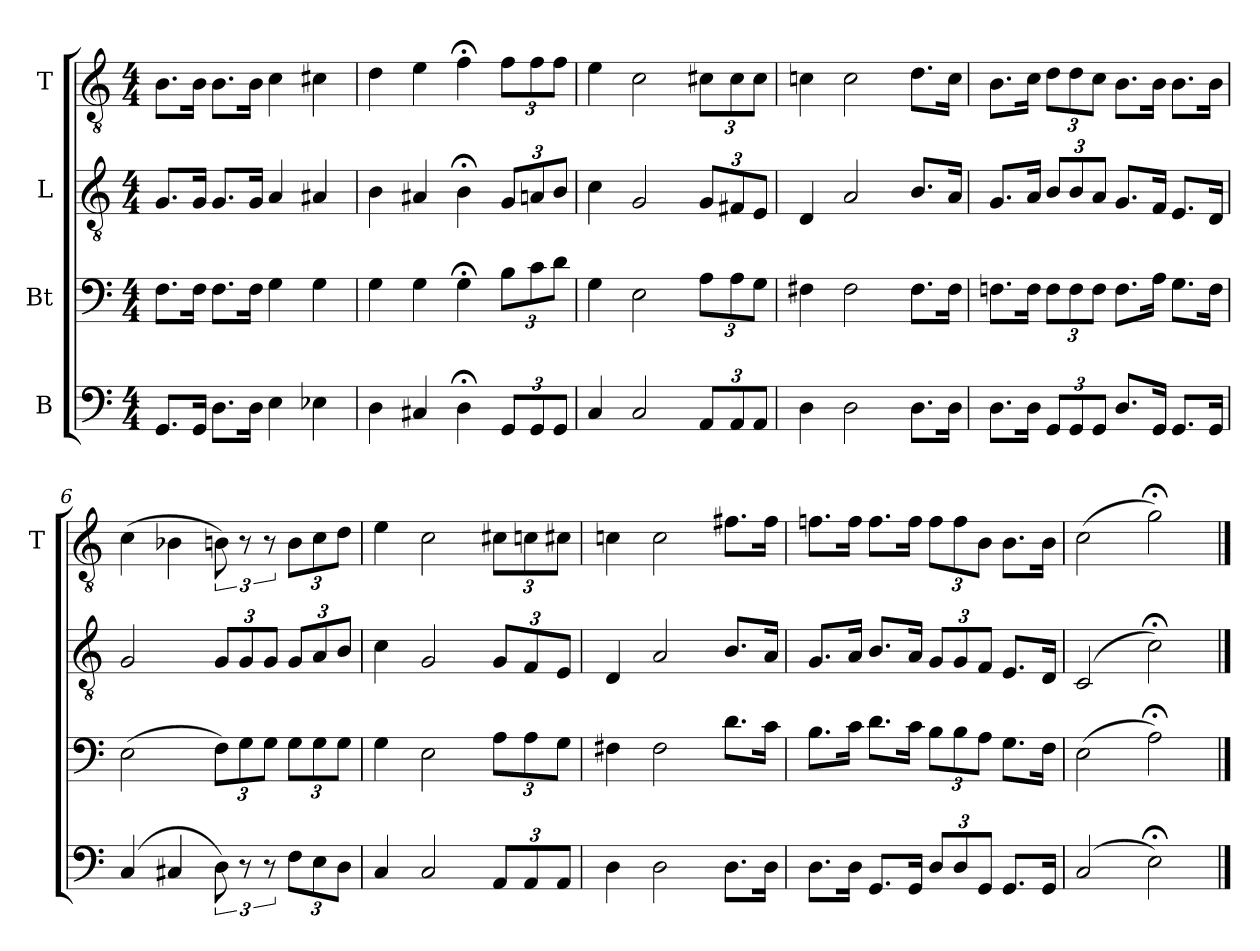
**kern	**kern	**kern	**kern
*part4	*part3	*part2	*part1
*staff4	*staff3	*staff2	*staff1
*I"B	*I"Bt	*I"L	*I"T
*	*	*	*I'T
*clefF4	*clefF4	*clefGv2	*clefGv2
*k[]	*k[]	*k[]	*k[]
*C:	*C:	*C:	*C:
*M4/4	*M4/4	*M4/4	*M4/4
=1	=1	=1	=1
8.GGL	8.FL	8.GL	8.BL
16GGJk	16FJk	16GJk	16BJk
8.DL	8.FL	8.GL	8.BL
16DJk	16FJk	16GJk	16BJk
4E	4G	4A	4c
4E-X	4G	4A#X	4c#X
=2	=2	=2	=2
4D	4G	4B	4d
4C#X	4G	4A#X	4e
4D;<	4G;<	4B;<	4f;<
12GGL	12BL	12GL	12fL
12GG	12c	12An	12f
12GGJ	12dJ	12BJ	12fJ
=3	=3	=3	=3
4C	4G	4c	4e
2C	2E	2G	2c
12AAL	12AL	12GL	12c#XL
12AA	12A	12F#X	12c#
12AAJ	12GJ	12EJ	12c#J
=4	=4	=4	=4
4D	4F#X	4D	4cn
2D	2F#	2A	2c
8.DL	8.F#L	8.BL	8.dL
16DJk	16F#Jk	16AJk	16cJk
=5	=5	=5	=5
8.DL	8.FnL	8.GL	8.BL
16DJk	16FJk	16AJk	16cJk
12GGL	12FL	12BL	12dL
12GG	12F	12B	12d
12GGJ	12FJ	12AJ	12cJ
8.DL	8.FL	8.GL	8.BL
16GGJk	16AJk	16FJk	16BJk
8.GGL	8.GL	8.EL	8.BL
16GGJk	16FJk	16DJk	16BJk
=6	=6	=6	=6
(4C	(2E	2G	(4c
4C#X	.	.	4B-X
12D)	12FL)	12GL	12Bn)
12r	12G	12G	12r
12r	12GJ	12GJ	12r
12FL	12GL	12GL	12BL
12E	12G	12A	12c
12DJ	12GJ	12BJ	12dJ
=7	=7	=7	=7
4C	4G	4c	4e
2C	2E	2G	2c
12AAL	12AL	12GL	12c#XL
12AA	12A	12F	12cn
12AAJ	12GJ	12EJ	12c#XJ
=8	=8	=8	=8
4D	4F#X	4D	4cn
2D	2F#	2A	2c
8.DL	8.dL	8.BL	8.f#XL
16DJk	16cJk	16AJk	16f#Jk
=9	=9	=9	=9
8.DL	8.BL	8.GL	8.fnL
16DJk	16cJk	16AJk	16fJk
8.GGL	8.dL	8.BL	8.fL
16GGJk	16cJk	16AJk	16fJk
12DL	12BL	12GL	12fL
12D	12B	12G	12f
12GGJ	12AJ	12FJ	12BJ
8.GGL	8.GL	8.EL	8.BL
16GGJk	16FJk	16DJk	16BJk
=10	=10	=10	=10
(2C	(2E	(2C	(2c
2E;<)	2A;<)	2c;<)	2g;<)
==	==	==	==
*-	*-	*-	*-
